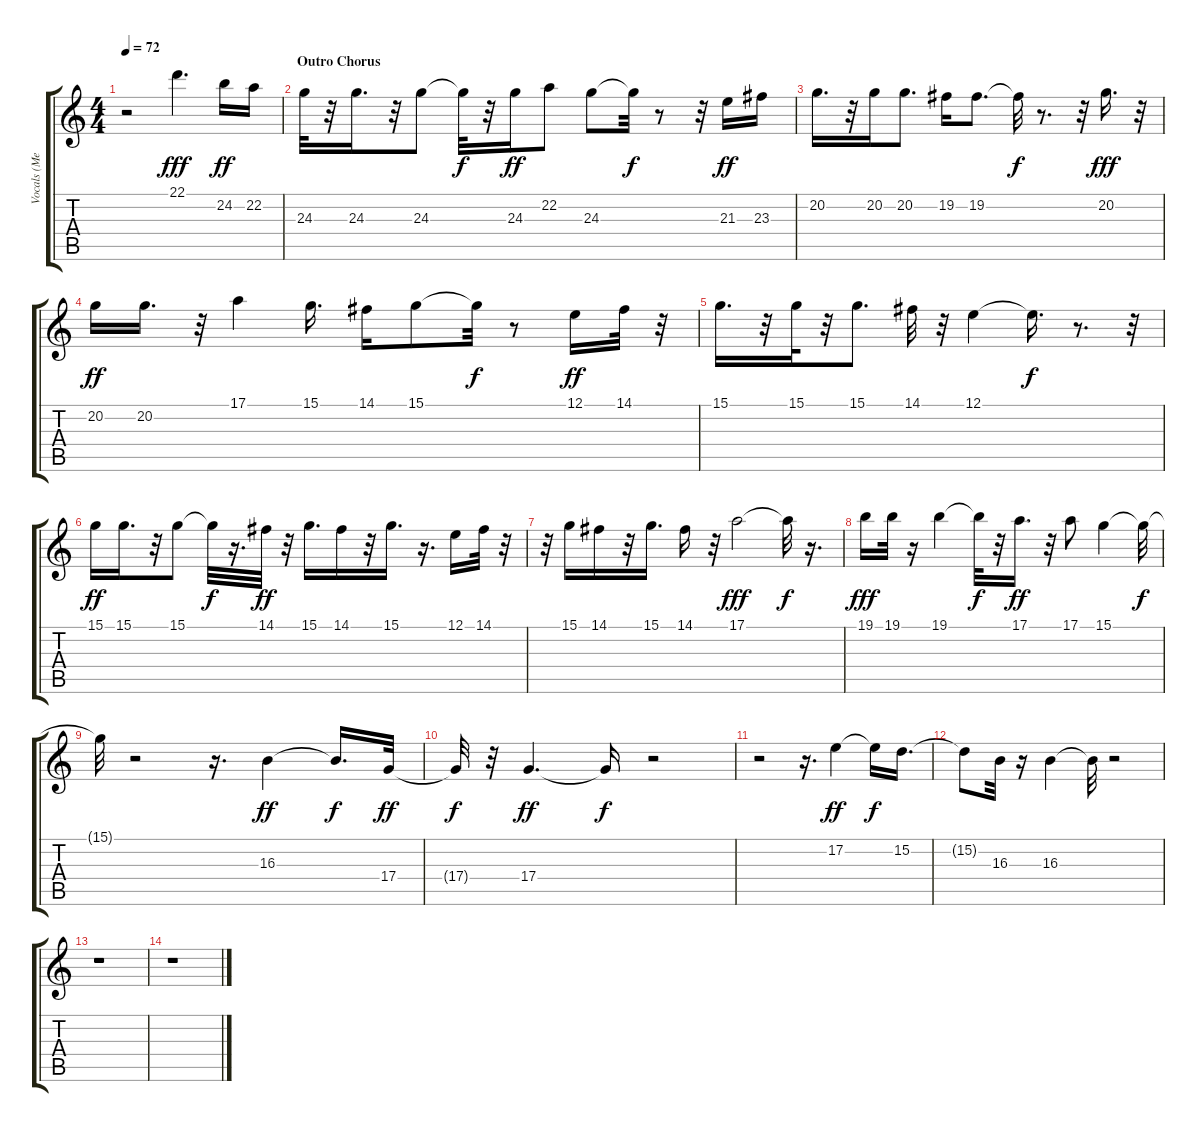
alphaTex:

\track ("Vocals (Mercury)" "Vocals (Me") {instrument trombone}
\staff {score tabs}
\tuning (E4 B3 G3 D3 A2 E2) {hide}
\ts (4 4)
\tempo 72
\clef g2
\ks c
r.2{dy f} 22.1.4{d dy fff} 24.2.16{dy ff} 22.2.16 |
\section ("" "Outro Chorus")
24.3.32 r.32 24.3.16{d} r.32 24.3.8 24.3{t}.32{dy f} r.32 24.3.16{dy ff} 22.2.8 24.3.8 24.3{t}.32{dy f} r.8 r.32 21.3.16{dy ff} 23.3.16 |
20.2.16{d} r.32 20.2.16 20.2.8{d} 19.2.16 19.2.8{d} 19.2{t}.32{dy f} r.8{d} r.32 20.2.16{d dy fff} r.32 |
20.2.16{dy ff} 20.2.16{d} r.32 17.1.4 15.1.16{d} 14.1.16 15.1.8 15.1{t}.32{dy f} r.8 12.1.16{dy ff} 14.1.32 r.32 |
15.1.16{d} r.32 15.1.32 r.32 15.1.8{d} 14.1.32 r.32 12.1.4 12.1{t}.16{d dy f} r.8{d} r.32 |
15.1.16{dy ff} 15.1.16{d} r.32 15.1.8 15.1{t}.32{dy f} r.16{d} 14.1.32{dy ff} r.32 15.1.16{d} 14.1.16 r.32 15.1.16{d} r.16{d} 12.1.16 14.1.32 r.32 |
r.32 15.1.16 14.1.16 r.32 15.1.16{d} 14.1.16 r.32 17.1.2{dy fff} 17.1{t}.32{dy f} r.16{d} |
19.1.16{dy fff} 19.1.32 r.16 19.1.4 19.1{t}.32{dy f} r.32 17.1.16{d dy ff} r.32 17.1.8 15.1.4 15.1{t}.32{dy f} |
15.1{t}.32 r.2 r.16{d} 16.3.4{dy ff} 16.3{t}.16{d dy f} 17.4.32{dy ff} |
17.4{t}.32{dy f} r.32 17.4.4{d dy ff} 17.4{t}.16{dy f} r.2 |
r.2 r.16{d} 17.2.4{dy ff} 17.2{t}.16{dy f} 15.2.16{d} |
15.2{t}.8 16.3.32 r.16 16.3.4 16.3{t}.32 r.2 |
r.1 |
r.1
